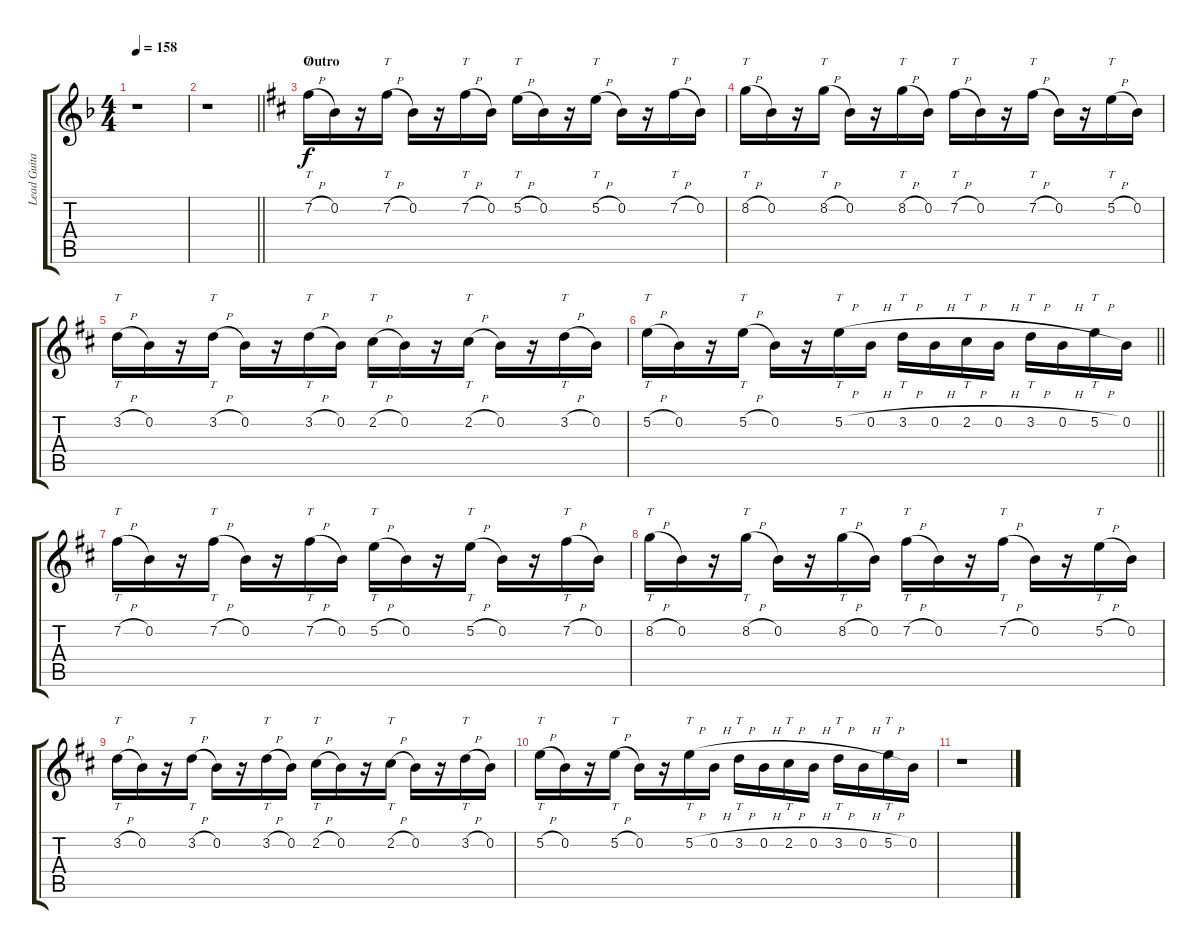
\track ("Lead Guitar 1: Thomas Eriksson" "Lead Guita") {instrument overdrivenguitar}
\staff {score tabs}
\tuning (E4 B3 G3 D3 A2 E2) {hide}
\ts (4 4)
\tempo 158
\clef g2
\ks dminor
r.1{dy f} |
\barLineRight lightlight
r.1 |
\section ("" "Outro")
\ks bminor
7.2{h}.16{tt} 0.2.16 r.16 7.2{h}.16{tt} 0.2.16 r.16 7.2{h}.16{tt} 0.2.16 5.2{h}.16{tt} 0.2.16 r.16 5.2{h}.16{tt} 0.2.16 r.16 7.2{h}.16{tt} 0.2.16 |
8.2{h}.16{tt} 0.2.16 r.16 8.2{h}.16{tt} 0.2.16 r.16 8.2{h}.16{tt} 0.2.16 7.2{h}.16{tt} 0.2.16 r.16 7.2{h}.16{tt} 0.2.16 r.16 5.2{h}.16{tt} 0.2.16 |
3.2{h}.16{tt} 0.2.16 r.16 3.2{h}.16{tt} 0.2.16 r.16 3.2{h}.16{tt} 0.2.16 2.2{h}.16{tt} 0.2.16 r.16 2.2{h}.16{tt} 0.2.16 r.16 3.2{h}.16{tt} 0.2.16 |
\barLineRight lightlight
5.2{h}.16{tt} 0.2.16 r.16 5.2{h}.16{tt} 0.2.16 r.16 5.2{h}.16{tt} 0.2{h}.16 3.2{h}.16{tt} 0.2{h}.16 2.2{h}.16{tt} 0.2{h}.16 3.2{h}.16{tt} 0.2{h}.16 5.2{h}.16{tt} 0.2.16 |
7.2{h}.16{tt} 0.2.16 r.16 7.2{h}.16{tt} 0.2.16 r.16 7.2{h}.16{tt} 0.2.16 5.2{h}.16{tt} 0.2.16 r.16 5.2{h}.16{tt} 0.2.16 r.16 7.2{h}.16{tt} 0.2.16 |
8.2{h}.16{tt} 0.2.16 r.16 8.2{h}.16{tt} 0.2.16 r.16 8.2{h}.16{tt} 0.2.16 7.2{h}.16{tt} 0.2.16 r.16 7.2{h}.16{tt} 0.2.16 r.16 5.2{h}.16{tt} 0.2.16 |
3.2{h}.16{tt} 0.2.16 r.16 3.2{h}.16{tt} 0.2.16 r.16 3.2{h}.16{tt} 0.2.16 2.2{h}.16{tt} 0.2.16 r.16 2.2{h}.16{tt} 0.2.16 r.16 3.2{h}.16{tt} 0.2.16 |
5.2{h}.16{tt} 0.2.16 r.16 5.2{h}.16{tt} 0.2.16 r.16 5.2{h}.16{tt} 0.2{h}.16 3.2{h}.16{tt} 0.2{h}.16 2.2{h}.16{tt} 0.2{h}.16 3.2{h}.16{tt} 0.2{h}.16 5.2{h}.16{tt} 0.2.16 |
r.1
